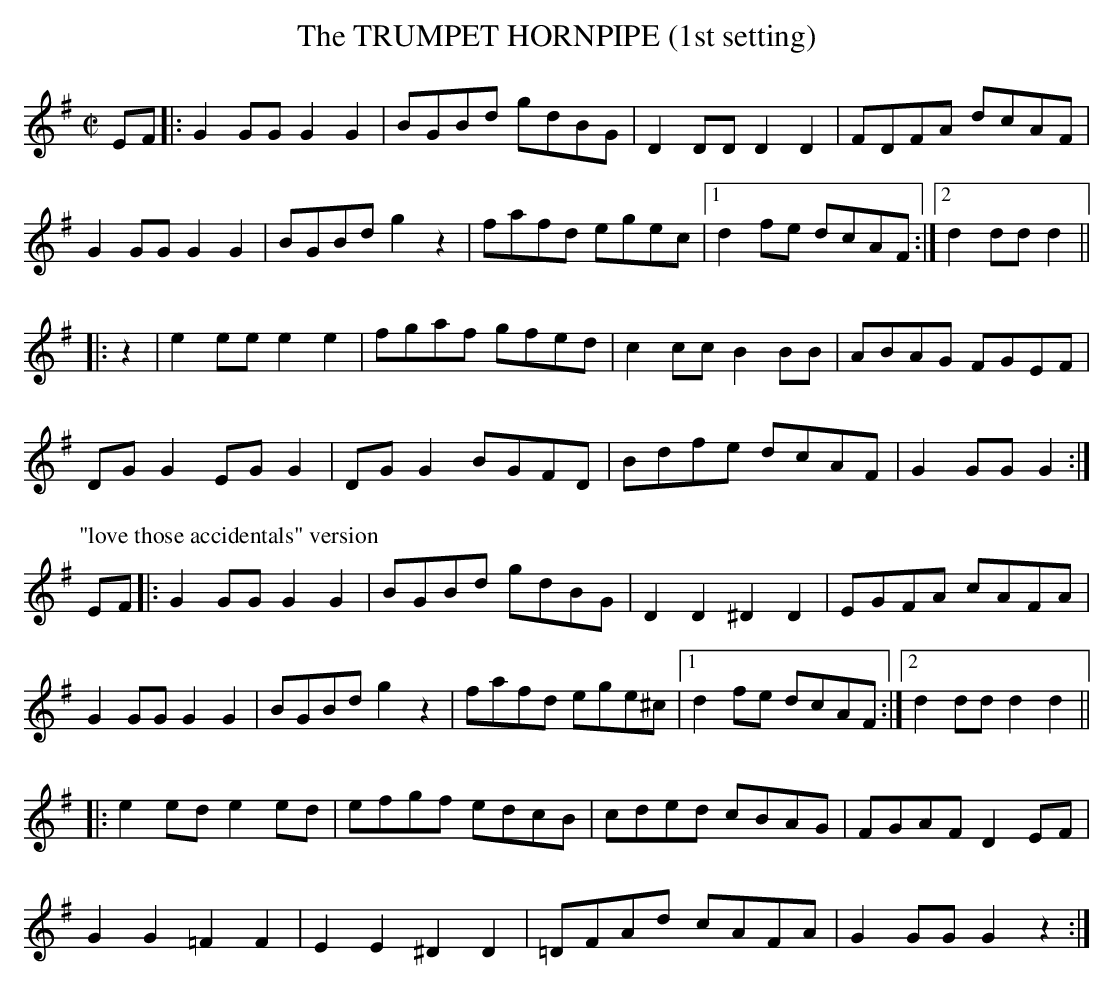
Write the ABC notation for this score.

X:1
T:TRUMPET HORNPIPE (1st setting), The
M:C|
L:1/8
K:G
EF|:G2GG G2G2|BGBd gdBG|D2DD D2D2|FDFA dcAF|
G2GG G2G2|BGBd g2z2|fafd egec|1 d2fe dcAF:|2 d2dd d2||
|:z2|e2ee e2e2|fgaf gfed|c2cc B2BB|ABAG FGEF|
DGG2 EGG2|DGG2 BGFD|Bdfe dcAF|G2GG G2:|
P:"love those accidentals" version
EF|:G2GG G2G2|BGBd gdBG|D2D2 ^D2D2|EGFA cAFA|
G2GG G2G2|BGBd g2z2|fafd ege^c|1 d2fe dcAF:|2 d2dd d2d2||
|:e2ed e2ed|efgf edcB|cded cBAG|FGAF D2EF|
G2G2 =F2F2|E2E2 ^D2D2|=DFAd cAFA|G2GG G2z2:|
